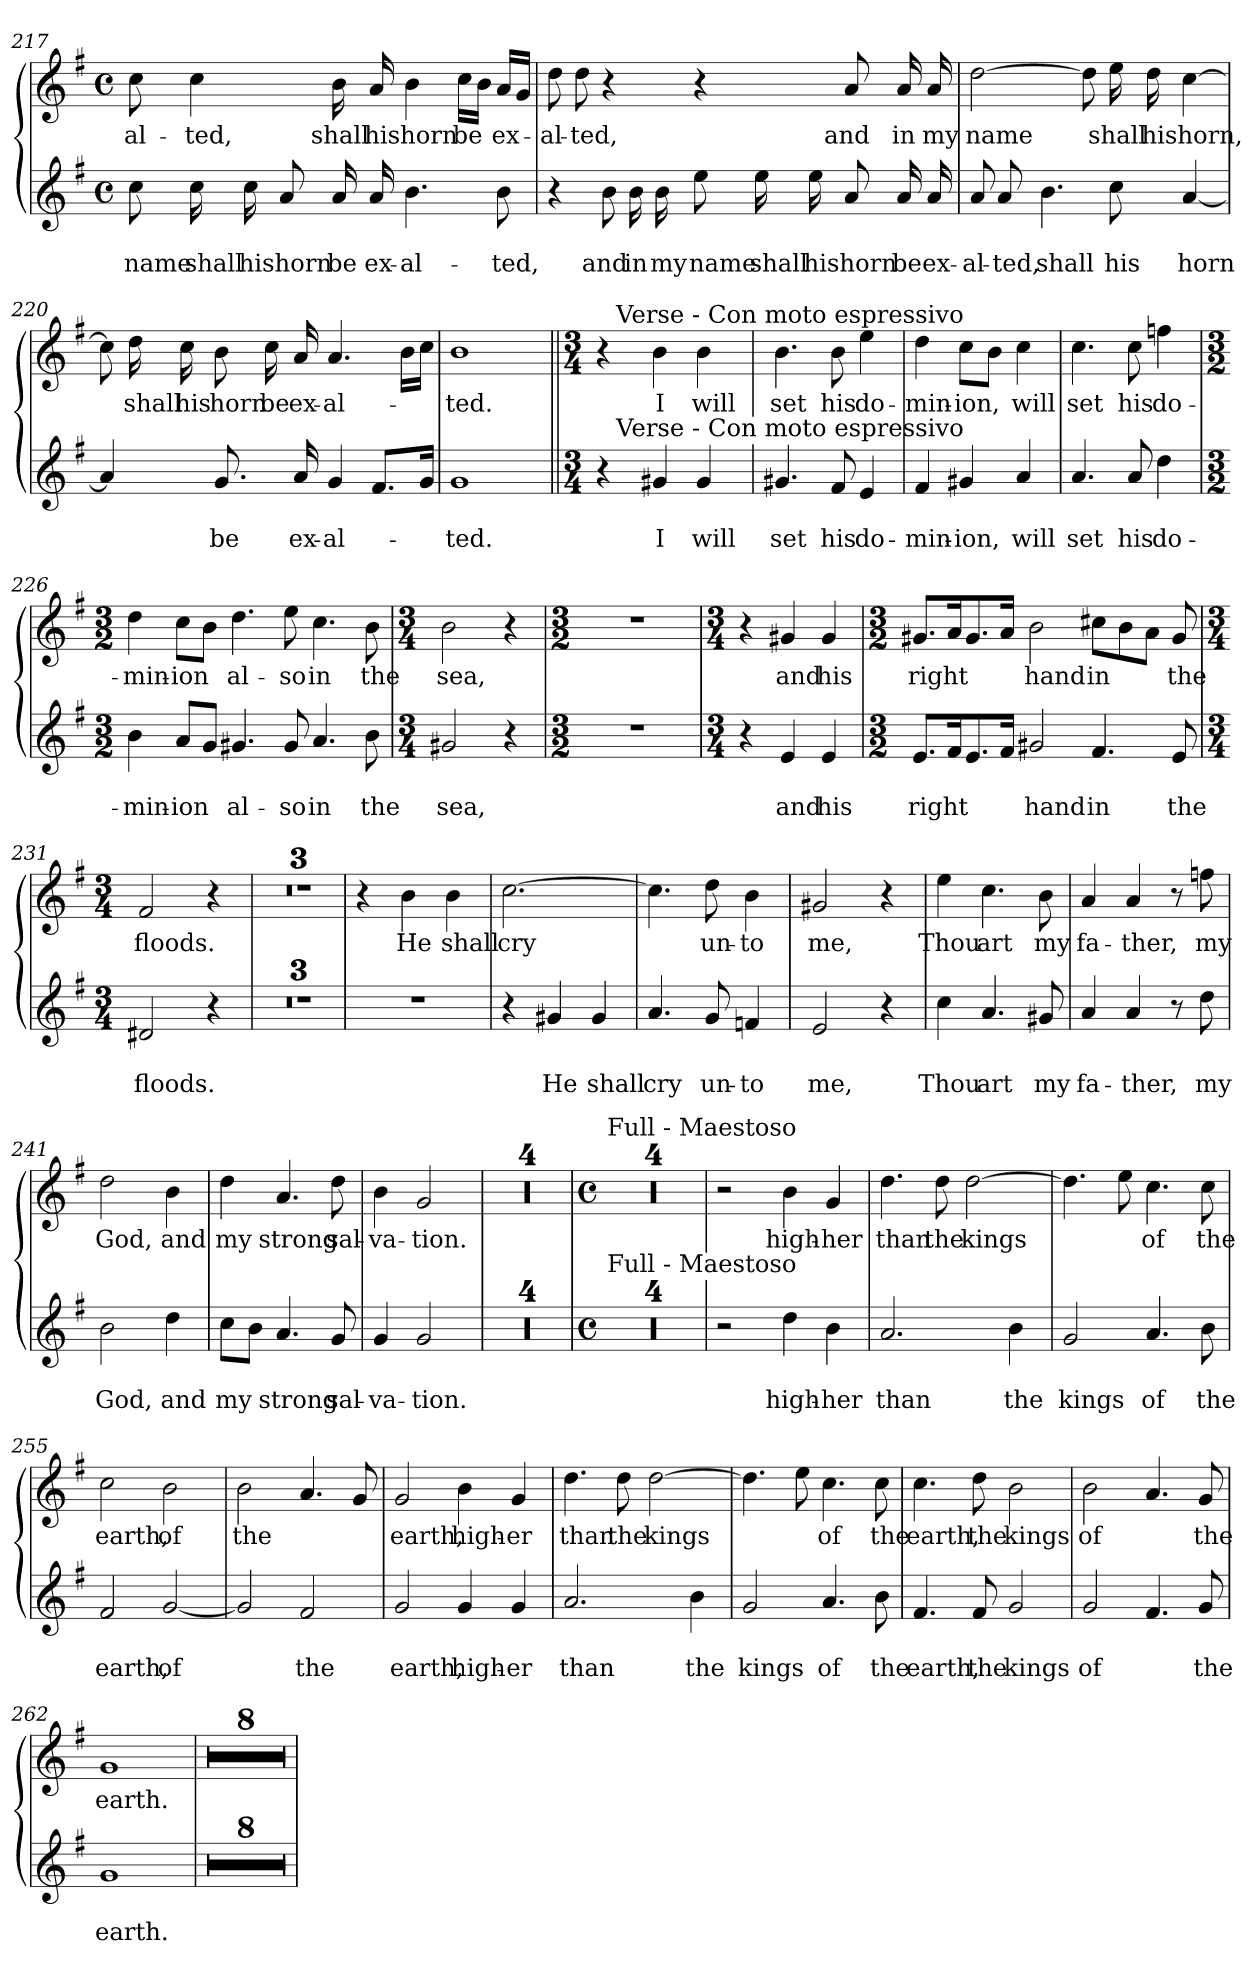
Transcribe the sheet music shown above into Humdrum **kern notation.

**kern	**text	**text	**kern	**text
*part2	*part2	*part2	*part1	*part1
*staff2	*staff2	*staff2	*staff1	*staff1
!!LO:LB:g=z
*clefG2	*	*	*clefG2	*
*k[f#]	*	*	*k[f#]	*
*G:	*	*	*G:	*
*M4/4	*	*	*M4/4	*
*met(c)	*	*	*met(c)	*
=217	=217	=217	=217	=217
!	!	!LO:LY:b	!	!LO:LY:b
8cc\	.	name	8cc\	-al-
!	!	!LO:LY:b	!	!LO:LY:b
16cc\	.	shall	4cc\	-ted,
!	!	!LO:LY:b	!	!
16cc\	.	his	.	.
!	!	!LO:LY:b	!	!
8a/	.	horn	.	.
!	!	!LO:LY:b	!	!LO:LY:b
16a/	.	be	16b\	shall
!	!	!LO:LY:b	!	!LO:LY:b
16a/	.	ex-	16a/	his
!	!	!LO:LY:b	!	!LO:LY:b
4.b\	.	-al-	4b\	horn
!	!	!	!	!LO:LY:b
.	.	.	16cc\LL	be
.	.	.	16b\JJ	.
!	!	!LO:LY:b	!	!LO:LY:b
8b\	.	-ted,	16a/LL	ex-
.	.	.	16g/JJ	.
=218	=218	=218	=218	=218
!	!	!	!	!LO:LY:b
4r	.	.	8dd\	-al-
!	!	!	!	!LO:LY:b
.	.	.	8dd\	-ted,
!	!	!LO:LY:b	!	!
8b\	.	and	4r	.
!	!	!LO:LY:b	!	!
16b\	.	in	.	.
!	!	!LO:LY:b	!	!
16b\	.	my	.	.
!	!	!LO:LY:b	!	!
8ee\	.	name	4r	.
!	!	!LO:LY:b	!	!
16ee\	.	shall	.	.
!	!	!LO:LY:b	!	!
16ee\	.	his	.	.
!	!	!LO:LY:b	!	!LO:LY:b
8a/	.	horn	8a/	and
!	!	!LO:LY:b	!	!LO:LY:b
16a/	.	be	16a/	in
!	!	!LO:LY:b	!	!LO:LY:b
16a/	.	ex-	16a/	my
=219	=219	=219	=219	=219
!	!	!LO:LY:b	!	!LO:LY:b
8a/	.	-al-	[2dd\	name
!	!	!LO:LY:b	!	!
8a/	.	-ted,	.	.
!	!	!LO:LY:b	!	!
4.b\	.	shall	.	.
.	.	.	8dd\]	.
!	!	!LO:LY:b	!	!LO:LY:b
8cc\	.	his	16ee\	shall
!	!	!	!	!LO:LY:b
.	.	.	16dd\	his
!	!	!LO:LY:b	!	!LO:LY:b
[4a/	.	horn	[4cc\	horn,
!!LO:LB:g=z
=220	=220	=220	=220	=220
4a/]	.	.	8cc\]	.
!	!	!	!	!LO:LY:b
.	.	.	16dd\	shall
!	!	!	!	!LO:LY:b
.	.	.	16cc\	his
!	!	!LO:LY:b	!	!LO:LY:b
8.g/	.	be	8b\	horn
!	!	!	!	!LO:LY:b
.	.	.	16cc\	be
!	!	!LO:LY:b	!	!LO:LY:b
16a/	.	ex-	16a/	ex-
!	!	!LO:LY:b	!	!LO:LY:b
4g/	.	-al-	4.a/	-al-
8.f#/L	.	.	.	.
.	.	.	16b\LL	.
16g/Jk	.	.	16cc\JJ	.
=221	=221	=221	=221	=221
!	!	!LO:LY:b	!	!LO:LY:b
1g	.	-ted.	1b	-ted.
=222||	=222||	=222||	=222||	=222||
*M3/4	*	*	*M3/4	*
*^	*	*	*^	*
4r	16ryy	.	.	4r	16ryy	.
!	!	!	!	!	!LO:TX:a:t=Verse - Con moto espressivo	!
!	!LO:TX:a:t=Verse - Con moto espressivo	!	!	!	!	!
.	2ryy	.	.	.	2ryy	.
!	!	!	!LO:LY:b	!	!	!LO:LY:b
4g#X/	.	.	I	4b\	.	I
!	!	!	!LO:LY:b	!	!	!LO:LY:b
4g#/	.	.	will	4b\	.	will
.	8.ryy	.	.	.	8.ryy	.
=223	=223	=223	=223	=223	=223	=223
!	!	!	!LO:LY:b	!	!	!LO:LY:b
*v	*v	*	*	*	*	*
*	*	*	*v	*v	*
4.g#X/	.	set	4.b\	set
!	!	!LO:LY:b	!	!LO:LY:b
8f#/	.	his	8b\	his
!	!	!LO:LY:b	!	!LO:LY:b
4e/	.	do-	4ee\	do-
=224	=224	=224	=224	=224
!	!	!LO:LY:b	!	!LO:LY:b
4f#/	.	-min-	4dd\	-min-
!	!	!LO:LY:b	!	!LO:LY:b
4g#X/	.	-ion,	8cc\L	-ion,
.	.	.	8b\J	.
!	!	!LO:LY:b	!	!LO:LY:b
4a/	.	will	4cc\	will
=225	=225	=225	=225	=225
!	!	!LO:LY:b	!	!LO:LY:b
4.a/	.	set	4.cc\	set
!	!	!LO:LY:b	!	!LO:LY:b
8a/	.	his	8cc\	his
!	!	!LO:LY:b	!	!LO:LY:b
4dd\	.	do-	4ffn\	do-
!!LO:LB:g=z
=226	=226	=226	=226	=226
*M3/2	*	*	*M3/2	*
!	!	!LO:LY:b	!	!LO:LY:b
4b\	.	-min-	4dd\	-min-
!	!	!LO:LY:b	!	!LO:LY:b
8a/L	.	-ion	8cc\L	-ion
8g/J	.	.	8b\J	.
!	!	!LO:LY:b	!	!LO:LY:b
4.g#X/	.	al-	4.dd\	al-
!	!	!LO:LY:b	!	!LO:LY:b
8g#/	.	-so	8ee\	-so
!	!	!LO:LY:b	!	!LO:LY:b
4.a/	.	in	4.cc\	in
!	!	!LO:LY:b	!	!LO:LY:b
8b\	.	the	8b\	the
=227	=227	=227	=227	=227
*M3/4	*	*	*M3/4	*
!	!	!LO:LY:b	!	!LO:LY:b
2g#X/	.	sea,	2b\	sea,
4r	.	.	4r	.
=228	=228	=228	=228	=228
*M3/2	*	*	*M3/2	*
1.r	.	.	1.r	.
=229	=229	=229	=229	=229
*M3/4	*	*	*M3/4	*
4r	.	.	4r	.
!	!	!LO:LY:b	!	!LO:LY:b
4e/	.	and	4g#X/	and
!	!	!LO:LY:b	!	!LO:LY:b
4e/	.	his	4g#/	his
=230	=230	=230	=230	=230
*M3/2	*	*	*M3/2	*
!	!	!LO:LY:b	!	!LO:LY:b
8.e/L	.	right	8.g#X/L	right
16f#/k	.	.	16a/k	.
8.e/	.	.	8.g#/	.
16f#/Jk	.	.	16a/Jk	.
!	!	!LO:LY:b	!	!LO:LY:b
2g#X/	.	hand	2b\	hand
!	!	!LO:LY:b	!	!LO:LY:b
4.f#/	.	in	8cc#X\L	in
.	.	.	8b\	.
.	.	.	8a\J	.
!	!	!LO:LY:b	!	!LO:LY:b
8e/	.	the	8g#/	the
!!LO:LB:g=z
=231	=231	=231	=231	=231
*M3/4	*	*	*M3/4	*
!	!	!LO:LY:b	!	!LO:LY:b
2d#X/	.	floods.	2f#/	floods.
4r	.	.	4r	.
=232	=232	=232	=232	=232
2.r	.	.	2.r	.
=233	=233	=233	=233	=233
2.r	.	.	2.r	.
=234	=234	=234	=234	=234
2.r	.	.	2.r	.
=235	=235	=235	=235	=235
2.r	.	.	4r	.
!	!	!	!	!LO:LY:b
.	.	.	4b\	He
!	!	!	!	!LO:LY:b
.	.	.	4b\	shall
=236	=236	=236	=236	=236
!	!	!	!	!LO:LY:b
4r	.	.	[2.cc\	cry
!	!	!LO:LY:b	!	!
4g#X/	.	He	.	.
!	!	!LO:LY:b	!	!
4g#/	.	shall	.	.
=237	=237	=237	=237	=237
!	!	!LO:LY:b	!	!
4.a/	.	cry	4.cc\]	.
!	!	!LO:LY:b	!	!LO:LY:b
8g/	.	un-	8dd\	un-
!	!	!LO:LY:b	!	!LO:LY:b
4fn/	.	-to	4b\	-to
=238	=238	=238	=238	=238
!	!	!LO:LY:b	!	!LO:LY:b
2e/	.	me,	2g#X/	me,
4r	.	.	4r	.
=239	=239	=239	=239	=239
!	!	!LO:LY:b	!	!LO:LY:b
4cc\	.	Thou	4ee\	Thou
!	!	!LO:LY:b	!	!LO:LY:b
4.a/	.	art	4.cc\	art
!	!	!LO:LY:b	!	!LO:LY:b
8g#X/	.	my	8b\	my
=240	=240	=240	=240	=240
!	!	!LO:LY:b	!	!LO:LY:b
4a/	.	fa-	4a/	fa-
!	!	!LO:LY:b	!	!LO:LY:b
4a/	.	-ther,	4a/	-ther,
8r	.	.	8r	.
!	!	!LO:LY:b	!	!LO:LY:b
8dd\	.	my	8ffn\	my
!!LO:LB:g=z
=241	=241	=241	=241	=241
!	!	!LO:LY:b	!	!LO:LY:b
2b\	.	God,	2dd\	God,
!	!	!LO:LY:b	!	!LO:LY:b
4dd\	.	and	4b\	and
=242	=242	=242	=242	=242
!	!	!LO:LY:b	!	!LO:LY:b
8cc\L	.	my	4dd\	my
8b\J	.	.	.	.
!	!	!LO:LY:b	!	!LO:LY:b
4.a/	.	strong	4.a/	strong
!	!	!LO:LY:b	!	!LO:LY:b
8g/	.	sal-	8dd\	sal-
=243	=243	=243	=243	=243
!	!	!LO:LY:b	!	!LO:LY:b
4g/	.	-va-	4b\	-va-
!	!	!LO:LY:b	!	!LO:LY:b
2g/	.	-tion.	2g/	-tion.
=244	=244	=244	=244	=244
2.r	.	.	2.r	.
=245	=245	=245	=245	=245
2.r	.	.	2.r	.
=246	=246	=246	=246	=246
2.r	.	.	2.r	.
=247	=247	=247	=247	=247
2.r	.	.	2.r	.
=248	=248	=248	=248	=248
*M4/4	*	*	*M4/4	*
*met(c)	*	*	*met(c)	*
!	!	!	!LO:TX:a:t=Full - Maestoso	!
!LO:TX:a:t=Full - Maestoso	!	!	!	!
1r	.	.	1r	.
=249	=249	=249	=249	=249
1r	.	.	1r	.
=250	=250	=250	=250	=250
1r	.	.	1r	.
=251	=251	=251	=251	=251
1r	.	.	1r	.
=252	=252	=252	=252	=252
2r	.	.	2r	.
!	!	!LO:LY:b	!	!LO:LY:b
4dd\	.	high-	4b\	high-
!	!	!LO:LY:b	!	!LO:LY:b
4b\	.	-her	4g/	-her
=253	=253	=253	=253	=253
!	!	!LO:LY:b	!	!LO:LY:b
2.a/	.	than	4.dd\	than
!	!	!	!	!LO:LY:b
.	.	.	8dd\	the
!	!	!	!	!LO:LY:b
.	.	.	[2dd\	kings
!	!	!LO:LY:b	!	!
4b\	.	the	.	.
!!LO:PB:g=z
=254	=254	=254	=254	=254
!	!	!LO:LY:b	!	!
2g/	.	kings	4.dd\]	.
.	.	.	8ee\	.
!	!	!LO:LY:b	!	!LO:LY:b
4.a/	.	of	4.cc\	of
!	!	!LO:LY:b	!	!LO:LY:b
8b\	.	the	8cc\	the
=255	=255	=255	=255	=255
!	!	!LO:LY:b	!	!LO:LY:b
2f#/	.	earth,	2cc\	earth,
!	!	!LO:LY:b	!	!LO:LY:b
[2g/	.	of	2b\	of
=256	=256	=256	=256	=256
!	!	!	!	!LO:LY:b
2g/]	.	.	2b\	the
!	!	!LO:LY:b	!	!
2f#/	.	the	4.a/	.
.	.	.	8g/	.
=257	=257	=257	=257	=257
!	!	!LO:LY:b	!	!LO:LY:b
2g/	.	earth,	2g/	earth,
!	!	!LO:LY:b	!	!LO:LY:b
4g/	.	high-	4b\	high-
!	!	!LO:LY:b	!	!LO:LY:b
4g/	.	-er	4g/	-er
=258	=258	=258	=258	=258
!	!	!LO:LY:b	!	!LO:LY:b
2.a/	.	than	4.dd\	than
!	!	!	!	!LO:LY:b
.	.	.	8dd\	the
!	!	!	!	!LO:LY:b
.	.	.	[2dd\	kings
!	!	!LO:LY:b	!	!
4b\	.	the	.	.
=259	=259	=259	=259	=259
!	!	!LO:LY:b	!	!
2g/	.	kings	4.dd\]	.
.	.	.	8ee\	.
!	!	!LO:LY:b	!	!LO:LY:b
4.a/	.	of	4.cc\	of
!	!	!LO:LY:b	!	!LO:LY:b
8b\	.	the	8cc\	the
=260	=260	=260	=260	=260
!	!	!LO:LY:b	!	!LO:LY:b
4.f#/	.	earth,	4.cc\	earth,
!	!	!LO:LY:b	!	!LO:LY:b
8f#/	.	the	8dd\	the
!	!	!LO:LY:b	!	!LO:LY:b
2g/	.	kings	2b\	kings
!!LO:LB:g=z
=261	=261	=261	=261	=261
!	!	!LO:LY:b	!	!LO:LY:b
2g/	.	of	2b\	of
4.f#/	.	.	4.a/	.
!	!	!LO:LY:b	!	!LO:LY:b
8g/	.	the	8g/	the
=262	=262	=262	=262	=262
!	!	!LO:LY:b	!	!LO:LY:b
1g	.	earth.	1g	earth.
=263	=263	=263	=263	=263
1r	.	.	1r	.
=264	=264	=264	=264	=264
1r	.	.	1r	.
=265	=265	=265	=265	=265
1r	.	.	1r	.
=266	=266	=266	=266	=266
1r	.	.	1r	.
=267	=267	=267	=267	=267
1r	.	.	1r	.
=268	=268	=268	=268	=268
1r	.	.	1r	.
=269	=269	=269	=269	=269
1r	.	.	1r	.
=270	=270	=270	=270	=270
1r	.	.	1r	.
=	=	=	=	=
*-	*-	*-	*-	*-
